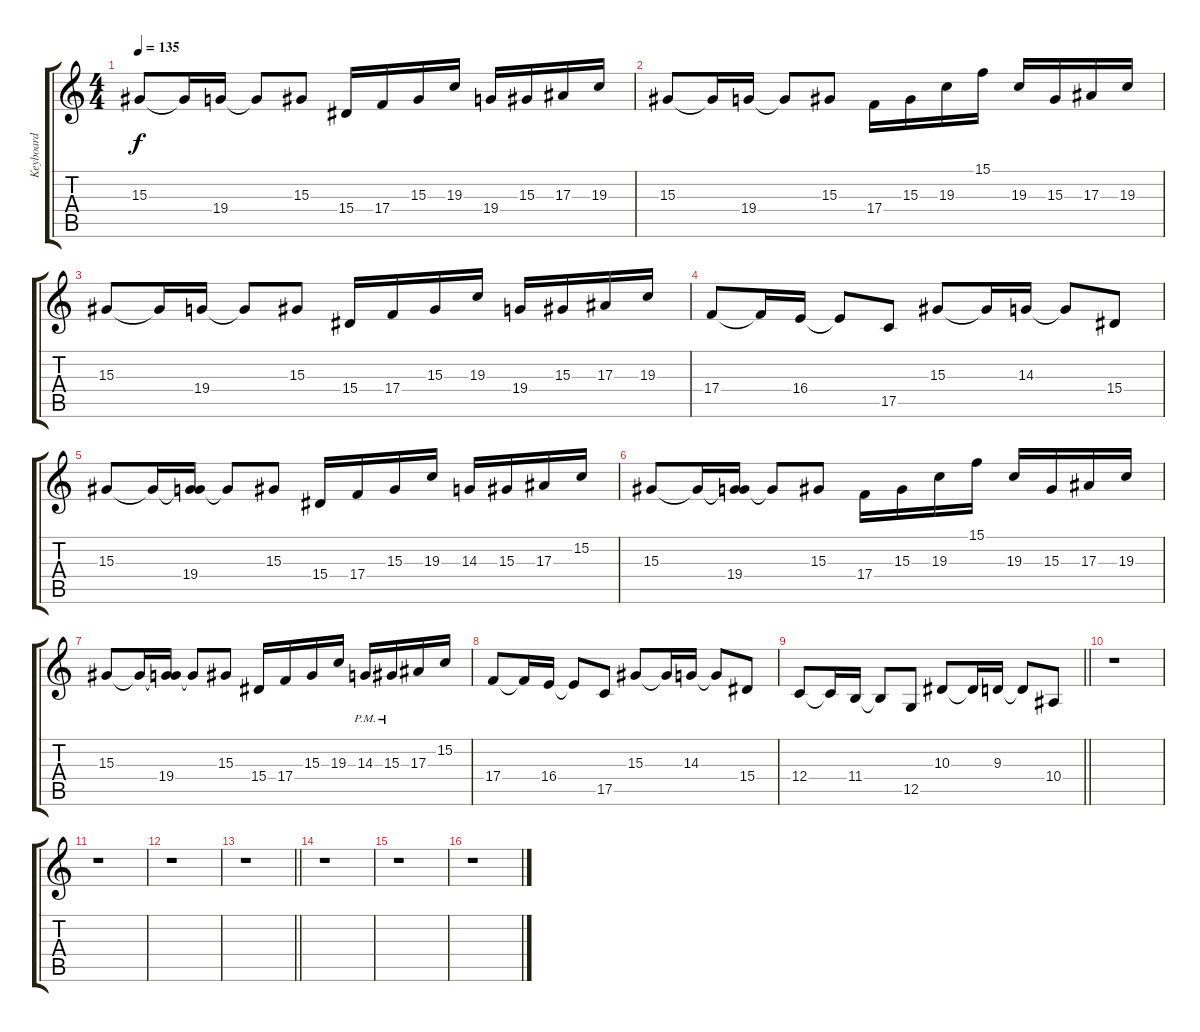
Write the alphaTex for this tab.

\track ("Keyboard" "Keyboard") {instrument lead1square}
\staff {score tabs}
\tuning (D4 A3 F3 C3 G2 D2) {hide}
\ts (4 4)
\tempo 135
\clef g2
\ks c
15.3.8{dy f volume 15 balance 12 instrument lead1square} 15.3{t}.16 19.4.16 19.4{t}.8 15.3.8 15.4.16 17.4.16 15.3.16 19.3.16 19.4.16 15.3.16 17.3.16 19.3.16 |
15.3.8 15.3{t}.16 19.4.16 19.4{t}.8 15.3.8 17.4.16 15.3.16 19.3.16 15.1.16 19.3.16 15.3.16 17.3.16 19.3.16 |
15.3.8 15.3{t}.16 19.4.16 19.4{t}.8 15.3.8 15.4.16 17.4.16 15.3.16 19.3.16 19.4.16 15.3.16 17.3.16 19.3.16 |
17.4.8 17.4{t}.16 16.4.16 16.4{t}.8 17.5.8 15.3.8 15.3{t}.16 14.3.16 14.3{t}.8 15.4.8 |
15.3.8 15.3{t}.16 (15.3{t} 19.4).16 19.4{t}.8 15.3.8 15.4.16 17.4.16 15.3.16 19.3.16 14.3.16 15.3.16 17.3.16 15.2.16 |
15.3.8 15.3{t}.16 (15.3{t} 19.4).16 19.4{t}.8 15.3.8 17.4.16 15.3.16 19.3.16 15.1.16 19.3.16 15.3.16 17.3.16 19.3.16 |
15.3.8 15.3{t}.16 (15.3{t} 19.4).16 19.4{t}.8 15.3.8 15.4.16 17.4.16 15.3.16 19.3.16 14.3{pm}.16 15.3{pm}.16 17.3.16 15.2.16 |
17.4.8 17.4{t}.16 16.4.16 16.4{t}.8 17.5.8 15.3.8 15.3{t}.16 14.3.16 14.3{t}.8 15.4.8 |
\barLineRight lightlight
12.4.8 12.4{t}.16 11.4.16 11.4{t}.8 12.5.8 10.3.8 10.3{t}.16 9.3.16 9.3{t}.8 10.4.8 |
r.1 |
r.1 |
r.1 |
\barLineRight lightlight
r.1 |
r.1 |
r.1 |
r.1
